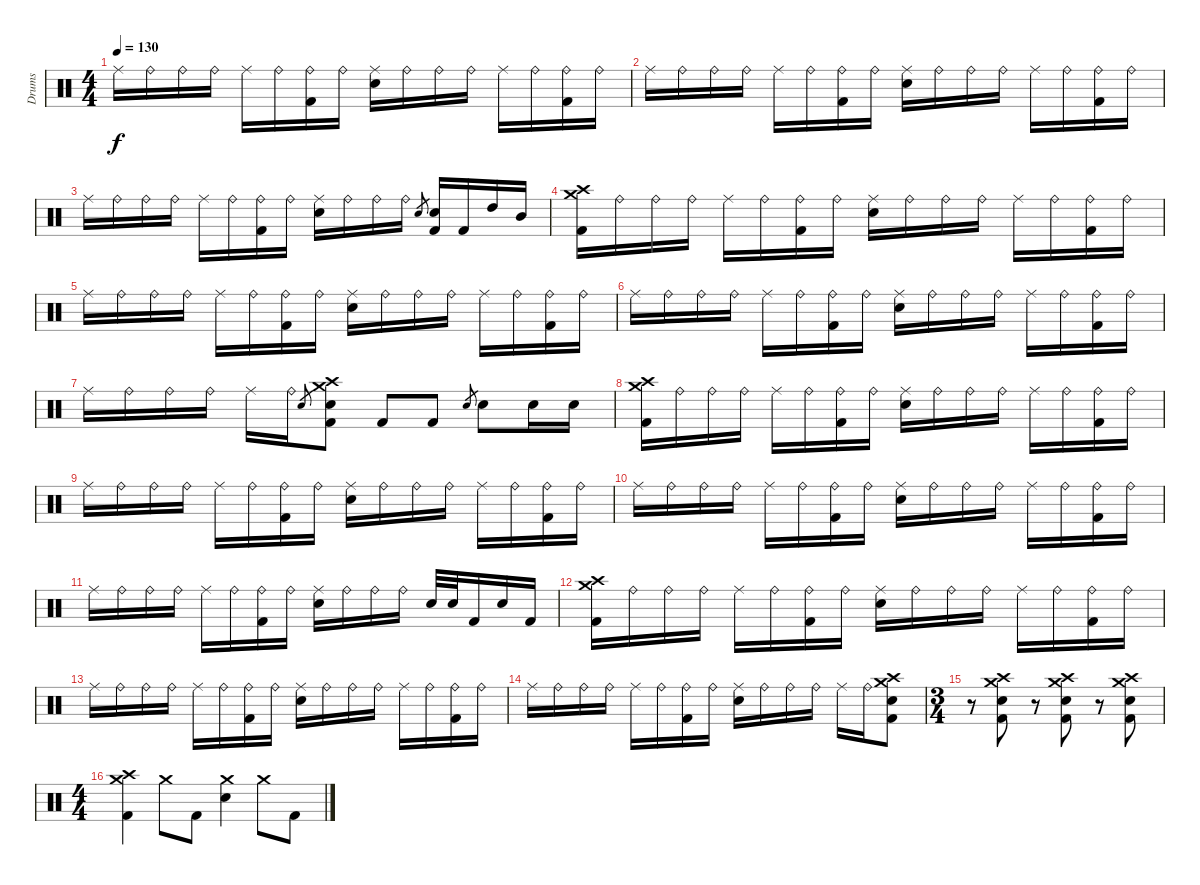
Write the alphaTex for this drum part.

\track ("Drums" "Drums") {instrument percussion}
\staff {score}
\articulation defaults
\ts (4 4)
\tempo 130
\clef neutral
\ks c "Ride (middle)".16{dy f} "Ride (bell)".16 "Ride (bell)".16 "Ride (bell)".16 "Ride (middle)".16 "Ride (bell)".16
("Ride (bell)" "Kick (hit) 2").16 "Ride (bell)".16 ("Ride (middle)" "Electric Snare (hit)").16 "Ride (bell)".16 "Ride (bell)".16 "Ride (bell)".16 "Ride (middle)".16 "Ride (bell)".16 ("Ride (bell)" "Kick (hit) 2").16 "Ride (bell)".16 |
"Ride (middle)".16 "Ride (bell)".16 "Ride (bell)".16 "Ride (bell)".16 "Ride (middle)".16 "Ride (bell)".16 ("Ride (bell)" "Kick (hit) 2").16 "Ride (bell)".16 ("Ride (middle)" "Electric Snare (hit)").16 "Ride (bell)".16 "Ride (bell)".16 "Ride (bell)".16 "Ride (middle)".16 "Ride (bell)".16 ("Ride (bell)" "Kick (hit) 2").16 "Ride (bell)".16 |
"Ride (middle)".16 "Ride (bell)".16 "Ride (bell)".16 "Ride (bell)".16 "Ride (middle)".16 "Ride (bell)".16 ("Ride (bell)" "Kick (hit) 2").16 "Ride (bell)".16 ("Ride (middle)" "Electric Snare (hit)").16 "Ride (bell)".16 "Ride (bell)".16 "Ride (bell)".16 "Electric Snare (hit)".8{gr} ("Electric Snare (hit)" "Kick (hit) 2").16 "Kick (hit) 2".16 "High Tom (hit)".16 "Mid Tom (hit)".16 |
("Crash high (hit)" "Crash medium (hit)" "Kick (hit) 2").16 "Ride (bell)".16 "Ride (bell)".16 "Ride (bell)".16 "Ride (middle)".16 "Ride (bell)".16 ("Ride (bell)" "Kick (hit) 2").16 "Ride (bell)".16 ("Ride (middle)" "Electric Snare (hit)").16 "Ride (bell)".16 "Ride (bell)".16 "Ride (bell)".16 "Ride (middle)".16 "Ride (bell)".16 ("Ride (bell)" "Kick (hit) 2").16 "Ride (bell)".16 |
"Ride (middle)".16 "Ride (bell)".16 "Ride (bell)".16 "Ride (bell)".16 "Ride (middle)".16 "Ride (bell)".16 ("Ride (bell)" "Kick (hit) 2").16 "Ride (bell)".16 ("Ride (middle)" "Electric Snare (hit)").16 "Ride (bell)".16 "Ride (bell)".16 "Ride (bell)".16 "Ride (middle)".16 "Ride (bell)".16 ("Ride (bell)" "Kick (hit) 2").16 "Ride (bell)".16 |
"Ride (middle)".16 "Ride (bell)".16 "Ride (bell)".16 "Ride (bell)".16 "Ride (middle)".16 "Ride (bell)".16 ("Ride (bell)" "Kick (hit) 2").16 "Ride (bell)".16 ("Ride (middle)" "Electric Snare (hit)").16 "Ride (bell)".16 "Ride (bell)".16 "Ride (bell)".16 "Ride (middle)".16 "Ride (bell)".16 ("Ride (bell)" "Kick (hit) 2").16 "Ride (bell)".16 |
"Ride (middle)".16 "Ride (bell)".16 "Ride (bell)".16 "Ride (bell)".16 "Ride (middle)".16 "Ride (bell)".16 "Electric Snare (hit)".8{gr} ("Crash high (hit)" "Crash medium (hit)" "Electric Snare (hit)" "Kick (hit) 2").8 "Kick (hit) 2".8 "Kick (hit) 2".8 "Electric Snare (hit)".8{gr} "Electric Snare (hit)".8 "Electric Snare (hit)".16 "Electric Snare (hit)".16 |
("Crash high (hit)" "Crash medium (hit)" "Kick (hit) 2").16 "Ride (bell)".16 "Ride (bell)".16 "Ride (bell)".16 "Ride (middle)".16 "Ride (bell)".16 ("Ride (bell)" "Kick (hit) 2").16 "Ride (bell)".16 ("Ride (middle)" "Electric Snare (hit)").16 "Ride (bell)".16 "Ride (bell)".16 "Ride (bell)".16 "Ride (middle)".16 "Ride (bell)".16 ("Ride (bell)" "Kick (hit) 2").16 "Ride (bell)".16 |
"Ride (middle)".16 "Ride (bell)".16 "Ride (bell)".16 "Ride (bell)".16 "Ride (middle)".16 "Ride (bell)".16 ("Ride (bell)" "Kick (hit) 2").16 "Ride (bell)".16 ("Ride (middle)" "Electric Snare (hit)").16 "Ride (bell)".16 "Ride (bell)".16 "Ride (bell)".16 "Ride (middle)".16 "Ride (bell)".16 ("Ride (bell)" "Kick (hit) 2").16 "Ride (bell)".16 |
"Ride (middle)".16 "Ride (bell)".16 "Ride (bell)".16 "Ride (bell)".16 "Ride (middle)".16 "Ride (bell)".16 ("Ride (bell)" "Kick (hit) 2").16 "Ride (bell)".16 ("Ride (middle)" "Electric Snare (hit)").16 "Ride (bell)".16 "Ride (bell)".16 "Ride (bell)".16 "Ride (middle)".16 "Ride (bell)".16 ("Ride (bell)" "Kick (hit) 2").16 "Ride (bell)".16 |
"Ride (middle)".16 "Ride (bell)".16 "Ride (bell)".16 "Ride (bell)".16 "Ride (middle)".16 "Ride (bell)".16 ("Ride (bell)" "Kick (hit) 2").16 "Ride (bell)".16 ("Ride (middle)" "Electric Snare (hit)").16 "Ride (bell)".16 "Ride (bell)".16 "Ride (bell)".16 "Electric Snare (hit)".32 "Electric Snare (hit)".32 "Kick (hit) 2".16 "Electric Snare (hit)".16 "Kick (hit) 2".16 |
("Crash high (hit)" "Crash medium (hit)" "Kick (hit) 2").16 "Ride (bell)".16 "Ride (bell)".16 "Ride (bell)".16 "Ride (middle)".16 "Ride (bell)".16 ("Ride (bell)" "Kick (hit) 2").16 "Ride (bell)".16 ("Ride (middle)" "Electric Snare (hit)").16 "Ride (bell)".16 "Ride (bell)".16 "Ride (bell)".16 "Ride (middle)".16 "Ride (bell)".16 ("Ride (bell)" "Kick (hit) 2").16 "Ride (bell)".16 |
"Ride (middle)".16 "Ride (bell)".16 "Ride (bell)".16 "Ride (bell)".16 "Ride (middle)".16 "Ride (bell)".16 ("Ride (bell)" "Kick (hit) 2").16 "Ride (bell)".16 ("Ride (middle)" "Electric Snare (hit)").16 "Ride (bell)".16 "Ride (bell)".16 "Ride (bell)".16 "Ride (middle)".16 "Ride (bell)".16 ("Ride (bell)" "Kick (hit) 2").16 "Ride (bell)".16 |
"Ride (middle)".16 "Ride (bell)".16 "Ride (bell)".16 "Ride (bell)".16 "Ride (middle)".16 "Ride (bell)".16 ("Ride (bell)" "Kick (hit) 2").16 "Ride (bell)".16 ("Ride (middle)" "Electric Snare (hit)").16 "Ride (bell)".16 "Ride (bell)".16 "Ride (bell)".16 "Ride (middle)".16 "Ride (bell)".16 ("Crash high (hit)" "Crash medium (hit)" "Electric Snare (hit)" "Kick (hit) 2").8 |
\ts (3 4)
r.8 ("Crash high (hit)" "Crash medium (hit)" "Electric Snare (hit)" "Kick (hit) 2").8 r.8 ("Crash high (hit)" "Crash medium (hit)" "Electric Snare (hit)" "Kick (hit) 2").8 r.8 ("Crash high (hit)" "Crash medium (hit)" "Electric Snare (hit)" "Kick (hit) 2").8 |
\ts (4 4)
("Crash high (hit)" "Crash medium (hit)" "Kick (hit) 2").4 "Crash medium (hit)".8 "Kick (hit) 2".8 ("Crash medium (hit)" "Electric Snare (hit)").4 "Crash medium (hit)".8 "Kick (hit) 2".8
